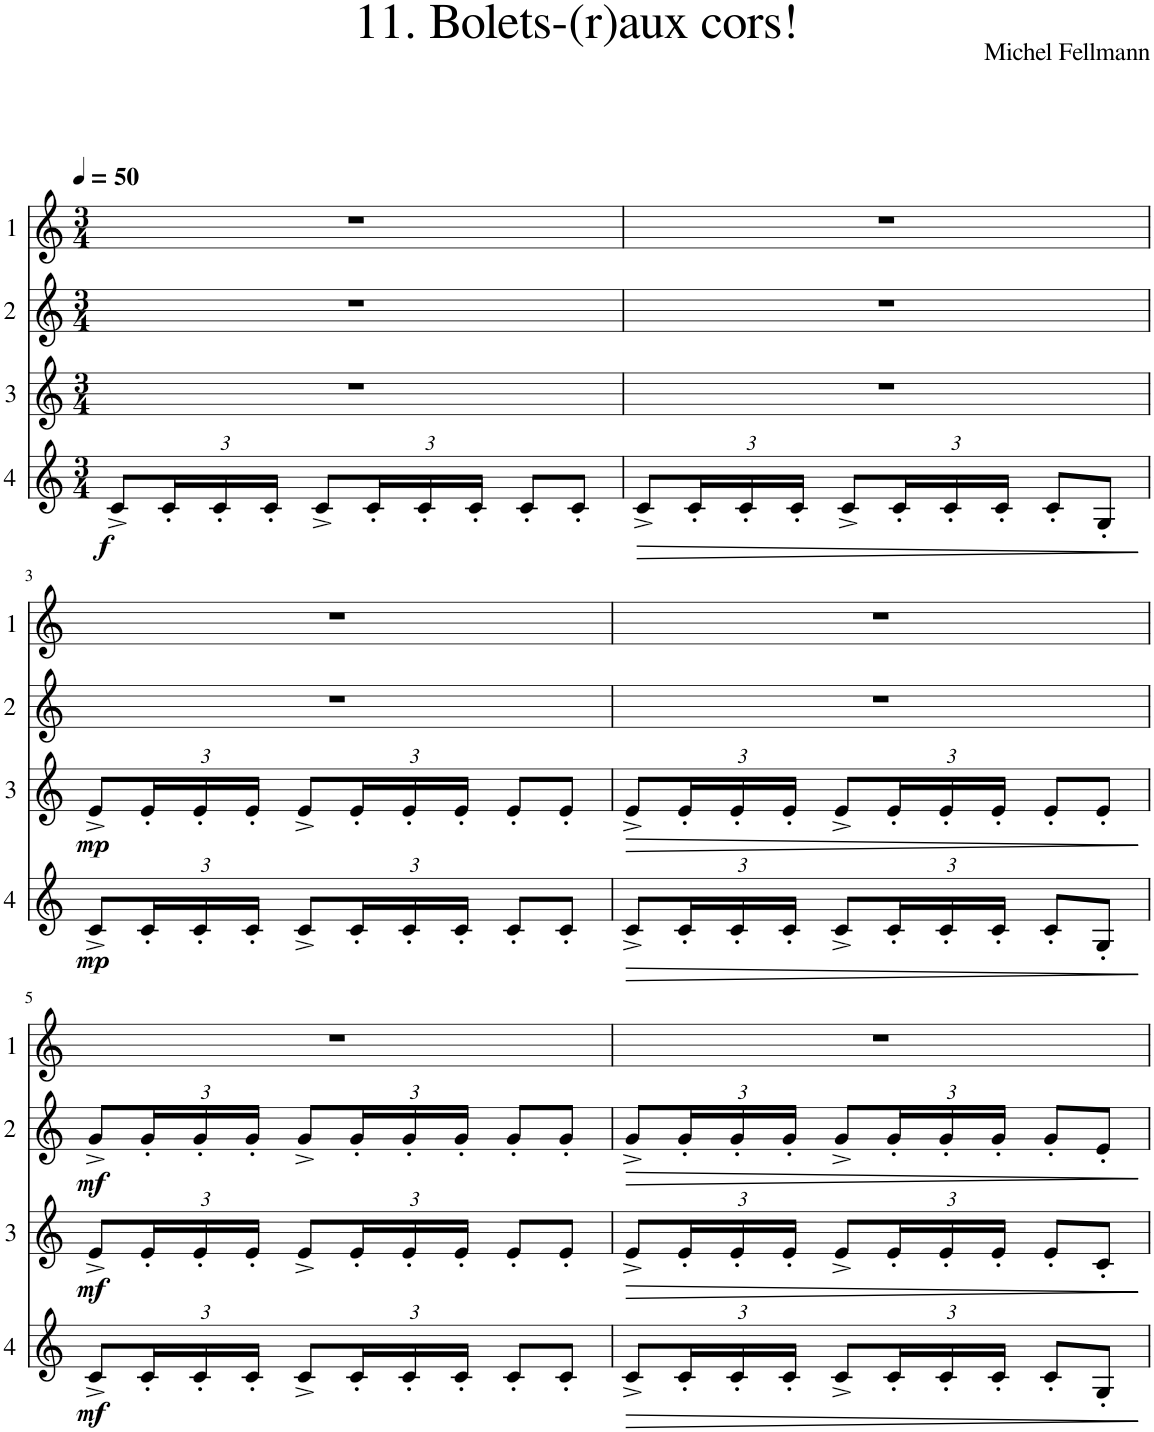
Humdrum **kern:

**kern	**dynam	**kern	**dynam	**kern	**dynam	**kern
*part4	*part4	*part3	*part3	*part2	*part2	*part1
*staff4	*staff4	*staff3	*staff3	*staff2	*staff2	*staff1
*I"4	*	*I"3	*	*I"2	*	*I"1
*clefG2	*	*clefG2	*	*clefG2	*	*clefG2
*Trd4c7	*	*Trd4c7	*	*Trd4c7	*	*Trd4c7
*k[]	*	*k[]	*	*k[]	*	*k[]
*M3/4	*	*M3/4	*	*M3/4	*	*M3/4
*MM50	*	*MM50	*	*MM50	*	*MM50
=1	=1	=1	=1	=1	=1	=1
!	!LO:DY:b	!	!	!	!	!
8c^/L	f	2.r	.	2.r	.	2.r
*Xbrackettup	*	*	*	*	*	*
24c'/L	.	.	.	.	.	.
24c'/	.	.	.	.	.	.
24c'/JJ	.	.	.	.	.	.
8c^/L	.	.	.	.	.	.
24c'/L	.	.	.	.	.	.
24c'/	.	.	.	.	.	.
24c'/JJ	.	.	.	.	.	.
8c'/L	.	.	.	.	.	.
8c'/J	.	.	.	.	.	.
=2	=2	=2	=2	=2	=2	=2
!	!LO:HP:b	!	!	!	!	!
8c^/L	>	2.r	.	2.r	.	2.r
24c'/L	.	.	.	.	.	.
24c'/	.	.	.	.	.	.
24c'/JJ	.	.	.	.	.	.
8c^/L	.	.	.	.	.	.
24c'/L	.	.	.	.	.	.
24c'/	.	.	.	.	.	.
24c'/JJ	.	.	.	.	.	.
8c'/L	.	.	.	.	.	.
8G'/J	.	.	.	.	.	.
.	]	.	.	.	.	.
!!LO:LB:g=z
=3	=3	=3	=3	=3	=3	=3
!	!LO:DY:b	!	!LO:DY:b	!	!	!
8c^/L	mp	8e^/L	mp	2.r	.	2.r
*	*	*Xbrackettup	*	*	*	*
24c'/L	.	24e'/L	.	.	.	.
24c'/	.	24e'/	.	.	.	.
24c'/JJ	.	24e'/JJ	.	.	.	.
8c^/L	.	8e^/L	.	.	.	.
24c'/L	.	24e'/L	.	.	.	.
24c'/	.	24e'/	.	.	.	.
24c'/JJ	.	24e'/JJ	.	.	.	.
8c'/L	.	8e'/L	.	.	.	.
8c'/J	.	8e'/J	.	.	.	.
=4	=4	=4	=4	=4	=4	=4
!	!LO:HP:b	!	!LO:HP:b	!	!	!
8c^/L	>	8e^/L	>	2.r	.	2.r
24c'/L	.	24e'/L	.	.	.	.
24c'/	.	24e'/	.	.	.	.
24c'/JJ	.	24e'/JJ	.	.	.	.
8c^/L	.	8e^/L	.	.	.	.
24c'/L	.	24e'/L	.	.	.	.
24c'/	.	24e'/	.	.	.	.
24c'/JJ	.	24e'/JJ	.	.	.	.
8c'/L	.	8e'/L	.	.	.	.
8G'/J	.	8e'/J	.	.	.	.
.	]	.	]	.	.	.
!!LO:LB:g=z
=5	=5	=5	=5	=5	=5	=5
!	!LO:DY:b	!	!LO:DY:b	!	!LO:DY:b	!
8c^/L	mf	8e^/L	mf	8g^/L	mf	2.r
*	*	*	*	*Xbrackettup	*	*
24c'/L	.	24e'/L	.	24g'/L	.	.
24c'/	.	24e'/	.	24g'/	.	.
24c'/JJ	.	24e'/JJ	.	24g'/JJ	.	.
8c^/L	.	8e^/L	.	8g^/L	.	.
24c'/L	.	24e'/L	.	24g'/L	.	.
24c'/	.	24e'/	.	24g'/	.	.
24c'/JJ	.	24e'/JJ	.	24g'/JJ	.	.
8c'/L	.	8e'/L	.	8g'/L	.	.
8c'/J	.	8e'/J	.	8g'/J	.	.
=6	=6	=6	=6	=6	=6	=6
!	!LO:HP:b	!	!LO:HP:b	!	!LO:HP:b	!
8c^/L	>	8e^/L	>	8g^/L	>	2.r
24c'/L	.	24e'/L	.	24g'/L	.	.
24c'/	.	24e'/	.	24g'/	.	.
24c'/JJ	.	24e'/JJ	.	24g'/JJ	.	.
8c^/L	.	8e^/L	.	8g^/L	.	.
24c'/L	.	24e'/L	.	24g'/L	.	.
24c'/	.	24e'/	.	24g'/	.	.
24c'/JJ	.	24e'/JJ	.	24g'/JJ	.	.
8c'/L	.	8e'/L	.	8g'/L	.	.
8G'/J	.	8c'/J	.	8e'/J	.	.
.	]	.	]	.	]	.
=	=	=	=	=	=	=
*-	*-	*-	*-	*-	*-	*-
